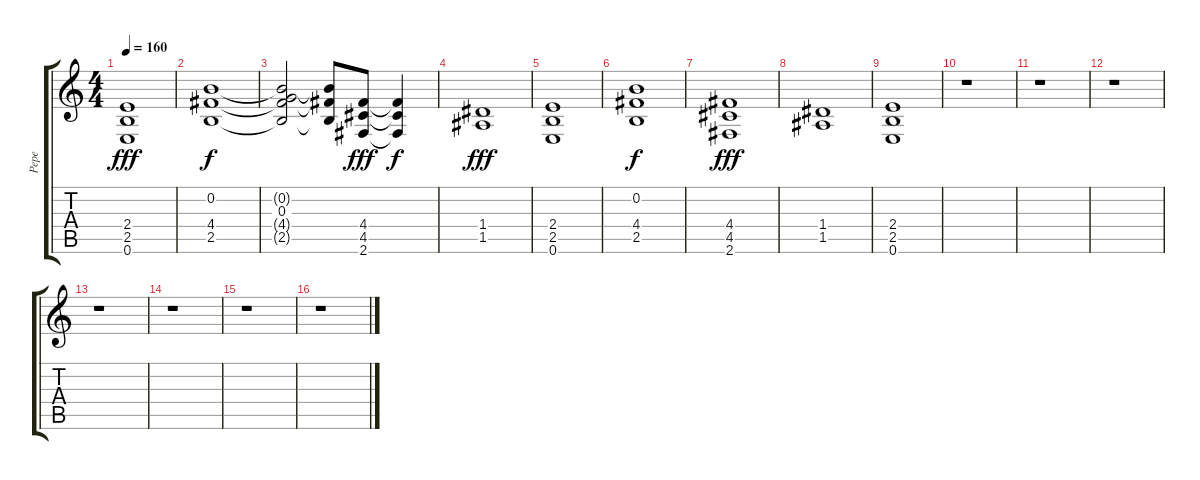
\track ("Pepe" "Pepe") {instrument acousticguitarsteel}
\staff {score tabs}
\tuning (E4 B3 G3 D3 A2 E2) {hide}
\ts (4 4)
\tempo 160
\clef g2
\ks c
(2.4 2.5 0.6).1{dy fff} |
(0.2 4.4 2.5).1{dy f} |
(0.2{t} 0.3 4.4{t} 2.5{t}).2 (0.2{t} 4.4{t} 2.5{t}).8 (4.4 4.5 2.6).8{dy fff} (4.4{t} 4.5{t} 2.6{t}).4{dy f} |
(1.4 1.5).1{dy fff} |
(2.4 2.5 0.6).1 |
(0.2 4.4 2.5).1{dy f} |
(4.4 4.5 2.6).1{dy fff} |
(1.4 1.5).1 |
(2.4 2.5 0.6).1 |
r.1 |
r.1 |
r.1 |
r.1 |
r.1 |
r.1 |
r.1
